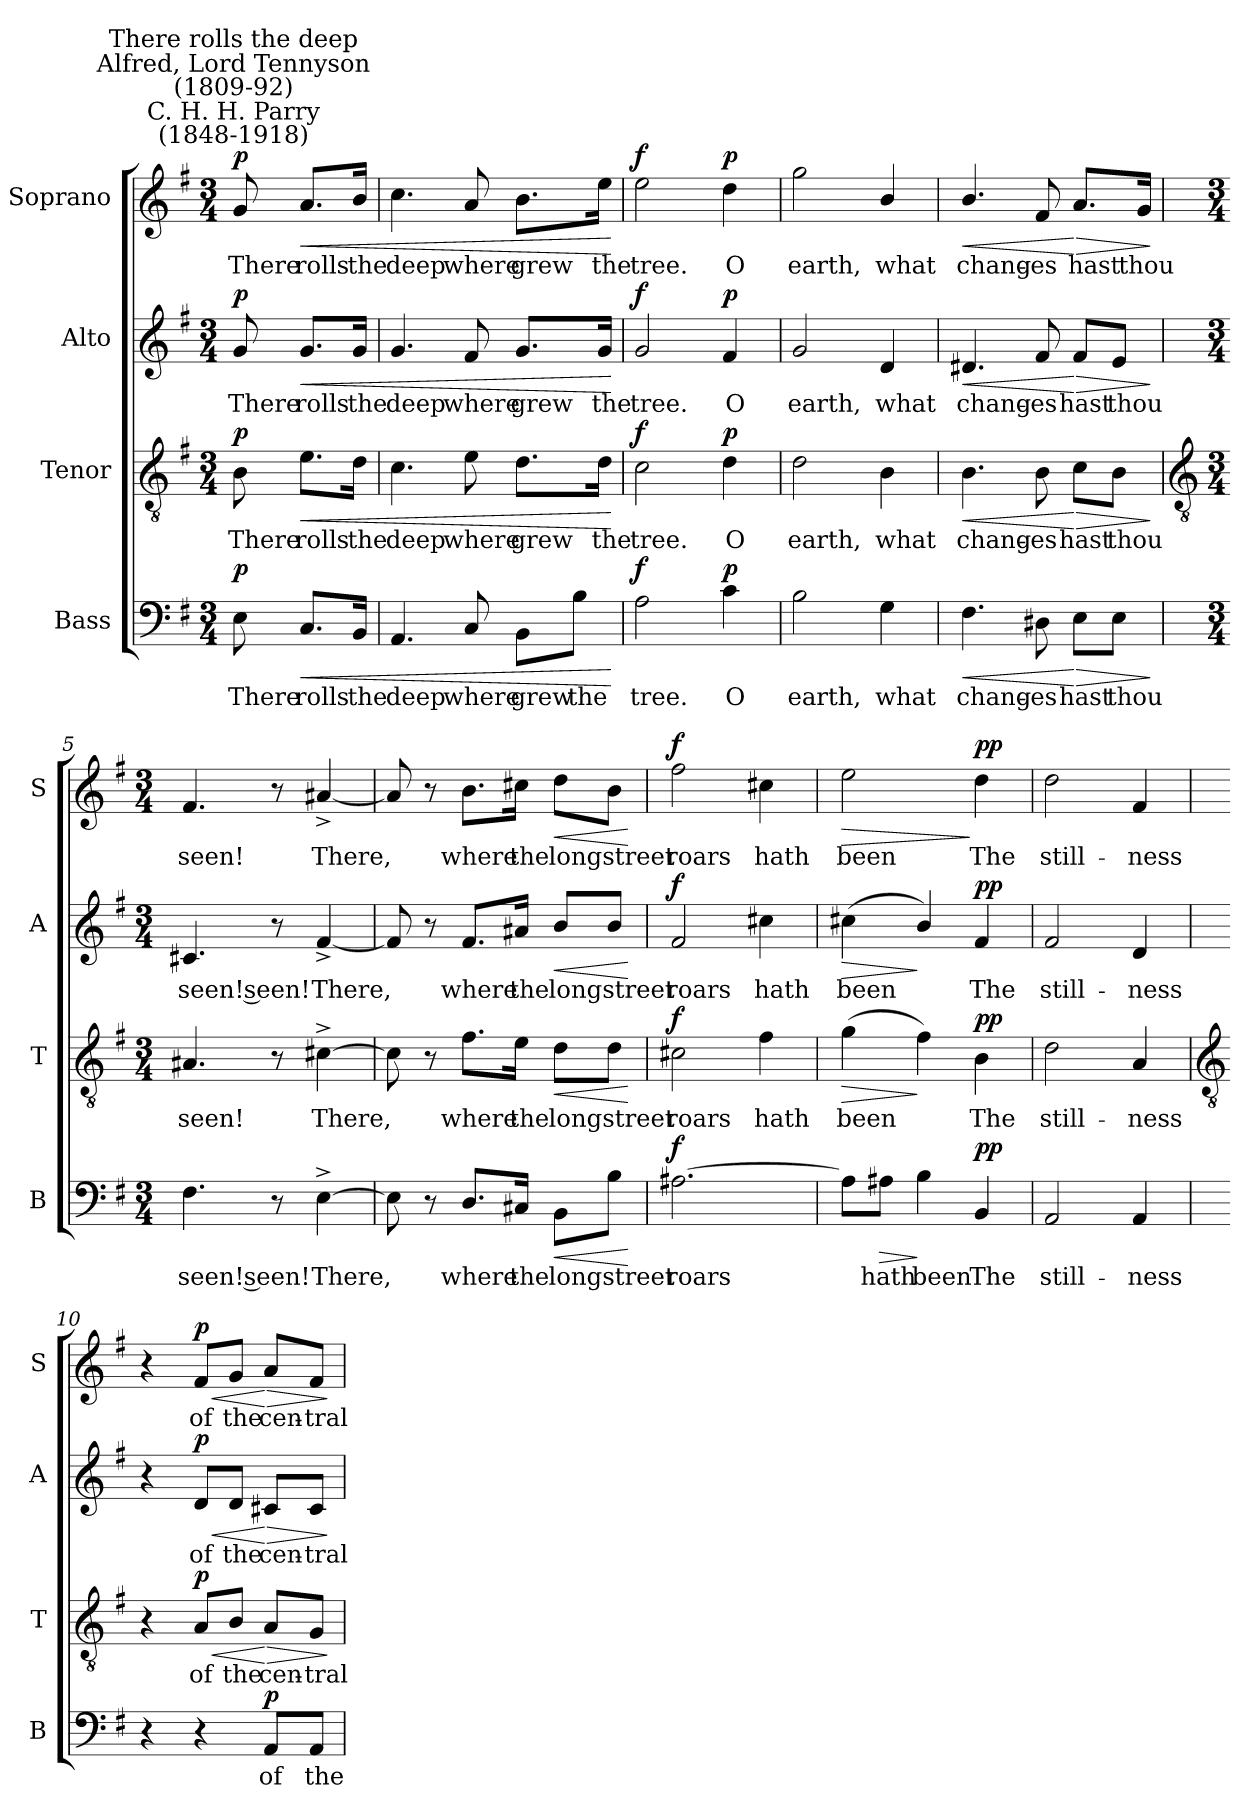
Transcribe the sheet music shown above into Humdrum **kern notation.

**kern	**text	**dynam	**kern	**text	**dynam	**kern	**text	**dynam	**kern	**text	**dynam
*part4	*part4	*part4	*part3	*part3	*part3	*part2	*part2	*part2	*part1	*part1	*part1
*staff4	*staff4	*staff4	*staff3	*staff3	*staff3	*staff2	*staff2	*staff2	*staff1	*staff1	*staff1
*I"Bass	*	*	*I"Tenor	*	*	*I"Alto	*	*	*I"Soprano	*	*
*I'B	*	*	*I'T	*	*	*I'A	*	*	*I'S	*	*
*clefF4	*	*	*clefGv2	*	*	*clefG2	*	*	*clefG2	*	*
*k[f#]	*	*	*k[f#]	*	*	*k[f#]	*	*	*k[f#]	*	*
*G:	*	*	*G:	*	*	*G:	*	*	*G:	*	*
*M3/4	*	*	*M3/4	*	*	*M3/4	*	*	*M3/4	*	*
=	=	=	=	=	=	=	=	=	=	=	=
!	!	!	!	!	!	!	!	!	!LO:TX:a:cj:t=C. H. H. Parry\n(1848-1918)	!	!
!	!	!	!	!	!	!	!	!	!LO:TX:a:cj:t=Alfred, Lord Tennyson\n(1809-92)	!	!
!	!	!	!	!	!	!	!	!	!LO:TX:a:cj:t=There rolls the deep	!	!
!	!LO:LY:b	!LO:DY:b	!	!LO:LY:b	!LO:DY:b	!	!LO:LY:b	!LO:DY:b	!	!LO:LY:b	!LO:DY:b
8E	There	p	8B	There	p	8g	There	p	8g	There	p
!	!LO:LY:b	!LO:HP:b	!	!LO:LY:b	!LO:HP:b	!	!LO:LY:b	!LO:HP:b	!	!LO:LY:b	!LO:HP:b
8.C/L	rolls	<	8.e\L	rolls	<	8.g/L	rolls	<	8.a/L	rolls	<
!	!LO:LY:b	!	!	!LO:LY:b	!	!	!LO:LY:b	!	!	!LO:LY:b	!
16BB/Jk	the	.	16d\Jk	the	.	16g/Jk	the	.	16b/Jk	the	.
=1	=1	=1	=1	=1	=1	=1	=1	=1	=1	=1	=1
!	!LO:LY:b	!	!	!LO:LY:b	!	!	!LO:LY:b	!	!	!LO:LY:b	!
4.AA	deep	.	4.c	deep	.	4.g	deep	.	4.cc	deep	.
!	!LO:LY:b	!	!	!LO:LY:b	!	!	!LO:LY:b	!	!	!LO:LY:b	!
8C	where	.	8e	where	.	8f#	where	.	8a	where	.
!	!LO:LY:b	!	!	!LO:LY:b	!	!	!LO:LY:b	!	!	!LO:LY:b	!
8BB\L	grew	.	8.d\L	grew	.	8.g/L	grew	.	8.b\L	grew	.
!	!LO:LY:b	!	!	!	!	!	!	!	!	!	!
8B\J	the	.	.	.	.	.	.	.	.	.	.
!	!	!	!	!LO:LY:b	!	!	!LO:LY:b	!	!	!LO:LY:b	!
.	.	.	16d\Jk	the	.	16g/Jk	the	.	16ee\Jk	the	.
.	.	[	.	.	[	.	.	[	.	.	[
=2	=2	=2	=2	=2	=2	=2	=2	=2	=2	=2	=2
!	!LO:LY:b	!LO:DY:b	!	!LO:LY:b	!LO:DY:b	!	!LO:LY:b	!LO:DY:b	!	!LO:LY:b	!LO:DY:b
2A	tree.	f	2c	tree.	f	2g	tree.	f	2ee	tree.	f
!	!LO:LY:b	!LO:DY:b	!	!LO:LY:b	!LO:DY:b	!	!LO:LY:b	!LO:DY:b	!	!LO:LY:b	!LO:DY:b
4c	O	p	4d	O	p	4f#	O	p	4dd	O	p
=3	=3	=3	=3	=3	=3	=3	=3	=3	=3	=3	=3
!	!LO:LY:b	!	!	!LO:LY:b	!	!	!LO:LY:b	!	!	!LO:LY:b	!
2B	earth,	.	2d	earth,	.	2g	earth,	.	2gg	earth,	.
!	!LO:LY:b	!	!	!LO:LY:b	!	!	!LO:LY:b	!	!	!LO:LY:b	!
4G	what	.	4B	what	.	4d	what	.	4b/	what	.
=4	=4	=4	=4	=4	=4	=4	=4	=4	=4	=4	=4
!	!LO:LY:b	!LO:HP:b	!	!LO:LY:b	!LO:HP:b	!	!LO:LY:b	!LO:HP:b	!	!LO:LY:b	!LO:HP:b
4.F#	chang-	<	4.B	chang-	<	4.d#X	chang-	<	4.b/	chang-	<
!	!LO:LY:b	!	!	!LO:LY:b	!	!	!LO:LY:b	!	!	!LO:LY:b	!
8D#X	-es	.	8B	-es	.	8f#	-es	.	8f#	-es	.
!	!LO:LY:b	!LO:HP:n=1:b	!	!LO:LY:b	!LO:HP:n=1:b	!	!LO:LY:b	!LO:HP:n=1:b	!	!LO:LY:b	!LO:HP:n=1:b
8E\L	hast	[ >	8c\L	hast	[ >	8f#/L	hast	[ >	8.a/L	hast	[ >
!	!LO:LY:b	!	!	!LO:LY:b	!	!	!LO:LY:b	!	!	!	!
8E\J	thou	.	8B\J	thou	.	8e/J	thou	.	.	.	.
!	!	!	!	!	!	!	!	!	!	!LO:LY:b	!
.	.	.	.	.	.	.	.	.	16g/Jk	thou	.
.	.	]	.	.	]	.	.	]	.	.	]
!!LO:LB:g=z
=5	=5	=5	=5	=5	=5	=5	=5	=5	=5	=5	=5
*	*	*	*clefGv2	*	*	*	*	*	*	*	*
*M3/4	*	*	*M3/4	*	*	*M3/4	*	*	*M3/4	*	*
!	!LO:LY:b	!	!	!LO:LY:b	!	!	!LO:LY:b	!	!	!LO:LY:b	!
4.F#	seen! seen!	.	4.A#X	seen!	.	4.c#X	seen! seen!	.	4.f#	seen!	.
8r	.	.	8r	.	.	8r	.	.	8r	.	.
!	!LO:LY:b	!	!	!LO:LY:b	!	!	!LO:LY:b	!	!	!LO:LY:b	!
[4E^	There,	.	[4c#X^	There,	.	[4f#^	There,	.	[4a#X^	There,	.
=6	=6	=6	=6	=6	=6	=6	=6	=6	=6	=6	=6
8E]	.	.	8c#]	.	.	8f#]	.	.	8a#]	.	.
8r	.	.	8r	.	.	8r	.	.	8r	.	.
!	!LO:LY:b	!	!	!LO:LY:b	!	!	!LO:LY:b	!	!	!LO:LY:b	!
8.D/L	where	.	8.f#\L	where	.	8.f#/L	where	.	8.b\L	where	.
!	!LO:LY:b	!	!	!LO:LY:b	!	!	!LO:LY:b	!	!	!LO:LY:b	!
16C#X/Jk	the	.	16e\Jk	the	.	16a#X/Jk	the	.	16cc#X\Jk	the	.
!	!LO:LY:b	!LO:HP:b	!	!LO:LY:b	!LO:HP:b	!	!LO:LY:b	!LO:HP:b	!	!LO:LY:b	!LO:HP:b
8BB\L	long	<	8d\L	long	<	8b/L	long	<	8dd\L	long	<
!	!LO:LY:b	!	!	!LO:LY:b	!	!	!LO:LY:b	!	!	!LO:LY:b	!
8B\J	street	.	8d\J	street	.	8b/J	street	.	8b\J	street	.
.	.	[	.	.	[	.	.	[	.	.	[
=7	=7	=7	=7	=7	=7	=7	=7	=7	=7	=7	=7
!	!LO:LY:b	!LO:DY:b	!	!LO:LY:b	!LO:DY:b	!	!LO:LY:b	!LO:DY:b	!	!LO:LY:b	!LO:DY:b
[2.A#X	roars	f	2c#X	roars	f	2f#	roars	f	2ff#	roars	f
!	!	!	!	!LO:LY:b	!	!	!LO:LY:b	!	!	!LO:LY:b	!
.	.	.	4f#	hath	.	4cc#X	hath	.	4cc#X	hath	.
=8	=8	=8	=8	=8	=8	=8	=8	=8	=8	=8	=8
!	!	!	!	!LO:LY:b	!LO:HP:b	!	!LO:LY:b	!LO:HP:b	!	!LO:LY:b	!LO:HP:b
8A#\L]	.	.	(>4g	been	>	(<4cc#X	been	>	2ee	been	>
!	!LO:LY:b	!LO:HP:b	!	!	!	!	!	!	!	!	!
8A#X\J	hath	>	.	.	.	.	.	.	.	.	.
!	!LO:LY:b	!	!	!	!	!	!	!	!	!	!
4B	been	]	4f#)	.	]	4b/)	.	]	.	.	.
!	!LO:LY:b	!LO:DY:b	!	!LO:LY:b	!LO:DY:b	!	!LO:LY:b	!LO:DY:b	!	!LO:LY:b	!LO:DY:n=1:b
4BB	The	pp	4B	The	pp	4f#	The	pp	4dd	The	] pp
=9	=9	=9	=9	=9	=9	=9	=9	=9	=9	=9	=9
!	!LO:LY:b	!	!	!LO:LY:b	!	!	!LO:LY:b	!	!	!LO:LY:b	!
2AA	still-	.	2d	still-	.	2f#	still-	.	2dd	still-	.
!	!LO:LY:b	!	!	!LO:LY:b	!	!	!LO:LY:b	!	!	!LO:LY:b	!
4AA	-ness	.	4A	-ness	.	4d	-ness	.	4f#	-ness	.
!!LO:LB:g=z
=10	=10	=10	=10	=10	=10	=10	=10	=10	=10	=10	=10
*	*	*	*clefGv2	*	*	*	*	*	*	*	*
4r	.	.	4r	.	.	4r	.	.	4r	.	.
!	!	!	!	!LO:LY:b	!LO:HP:b	!	!LO:LY:b	!LO:HP:b	!	!LO:LY:b	!LO:HP:b
!	!	!	!	!	!LO:DY:n=1:b	!	!	!LO:DY:n=1:b	!	!	!LO:DY:n=1:b
4r	.	.	8A/L	of	< p	8d/L	of	< p	8f#/L	of	< p
!	!	!	!	!LO:LY:b	!	!	!LO:LY:b	!	!	!LO:LY:b	!
.	.	.	8B/J	the	.	8d/J	the	.	8g/J	the	.
!	!LO:LY:b	!LO:DY:b	!	!LO:LY:b	!LO:HP:n=1:b	!	!LO:LY:b	!LO:HP:n=1:b	!	!LO:LY:b	!LO:HP:n=1:b
8AA/L	of	p	8A/L	cen-	[ >	8c#X/L	cen-	[ >	8a/L	cen-	[ >
!	!LO:LY:b	!	!	!LO:LY:b	!	!	!LO:LY:b	!	!	!LO:LY:b	!
8AA/J	the	.	8G/J	-tral	.	8c#/J	-tral	.	8f#/J	-tral	.
.	.	.	.	.	]	.	.	]	.	.	]
=	=	=	=	=	=	=	=	=	=	=	=
*-	*-	*-	*-	*-	*-	*-	*-	*-	*-	*-	*-
